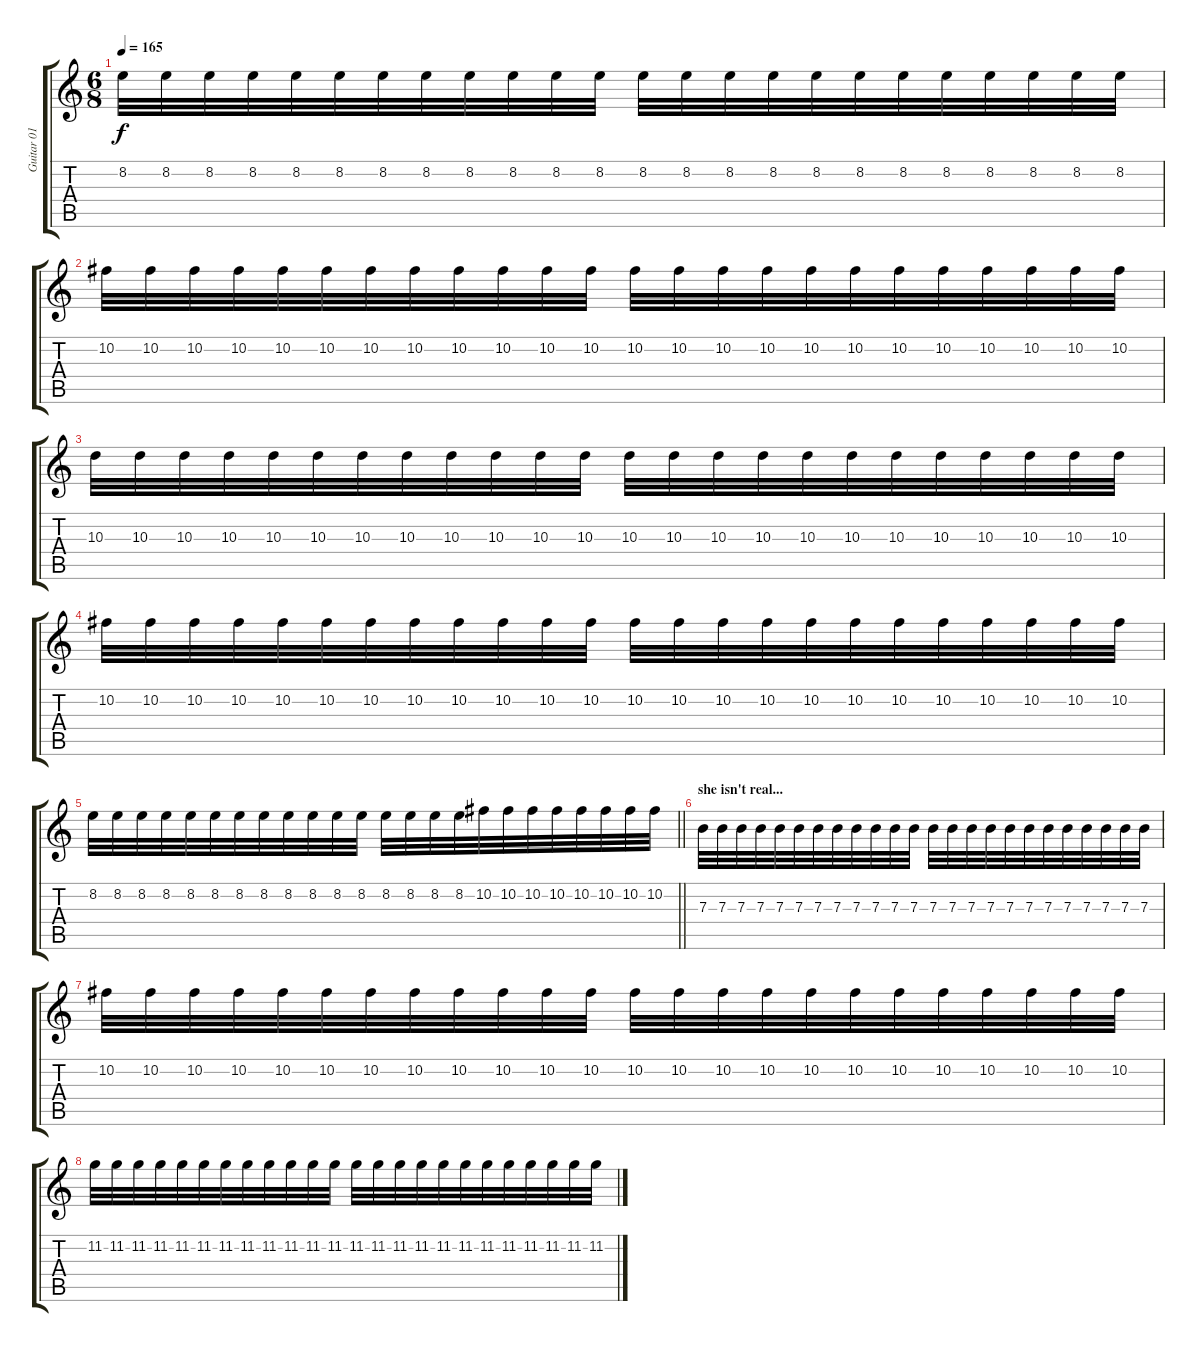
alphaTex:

\track ("Guitar 01" "Guitar 01") {instrument overdrivenguitar}
\staff {score tabs}
\tuning (Db4 Ab3 E3 B2 Gb2 B1) {hide}
\ts (6 8)
\tempo 165
\clef g2
\ks c
8.2.32{dy f} 8.2.32 8.2.32 8.2.32 8.2.32 8.2.32 8.2.32 8.2.32 8.2.32 8.2.32 8.2.32 8.2.32 8.2.32 8.2.32 8.2.32 8.2.32 8.2.32 8.2.32 8.2.32 8.2.32 8.2.32 8.2.32 8.2.32 8.2.32 |
10.2.32 10.2.32 10.2.32 10.2.32 10.2.32 10.2.32 10.2.32 10.2.32 10.2.32 10.2.32 10.2.32 10.2.32 10.2.32 10.2.32 10.2.32 10.2.32 10.2.32 10.2.32 10.2.32 10.2.32 10.2.32 10.2.32 10.2.32 10.2.32 |
10.3.32 10.3.32 10.3.32 10.3.32 10.3.32 10.3.32 10.3.32 10.3.32 10.3.32 10.3.32 10.3.32 10.3.32 10.3.32 10.3.32 10.3.32 10.3.32 10.3.32 10.3.32 10.3.32 10.3.32 10.3.32 10.3.32 10.3.32 10.3.32 |
10.2.32 10.2.32 10.2.32 10.2.32 10.2.32 10.2.32 10.2.32 10.2.32 10.2.32 10.2.32 10.2.32 10.2.32 10.2.32 10.2.32 10.2.32 10.2.32 10.2.32 10.2.32 10.2.32 10.2.32 10.2.32 10.2.32 10.2.32 10.2.32 |
\barLineRight lightlight
8.2.32 8.2.32 8.2.32 8.2.32 8.2.32 8.2.32 8.2.32 8.2.32 8.2.32 8.2.32 8.2.32 8.2.32 8.2.32 8.2.32 8.2.32 8.2.32 10.2.32 10.2.32 10.2.32 10.2.32 10.2.32 10.2.32 10.2.32 10.2.32 |
\section ("" "she isn't real...")
7.3.32 7.3.32 7.3.32 7.3.32 7.3.32 7.3.32 7.3.32 7.3.32 7.3.32 7.3.32 7.3.32 7.3.32 7.3.32 7.3.32 7.3.32 7.3.32 7.3.32 7.3.32 7.3.32 7.3.32 7.3.32 7.3.32 7.3.32 7.3.32 |
10.2.32 10.2.32 10.2.32 10.2.32 10.2.32 10.2.32 10.2.32 10.2.32 10.2.32 10.2.32 10.2.32 10.2.32 10.2.32 10.2.32 10.2.32 10.2.32 10.2.32 10.2.32 10.2.32 10.2.32 10.2.32 10.2.32 10.2.32 10.2.32 |
11.2.32 11.2.32 11.2.32 11.2.32 11.2.32 11.2.32 11.2.32 11.2.32 11.2.32 11.2.32 11.2.32 11.2.32 11.2.32 11.2.32 11.2.32 11.2.32 11.2.32 11.2.32 11.2.32 11.2.32 11.2.32 11.2.32 11.2.32 11.2.32
